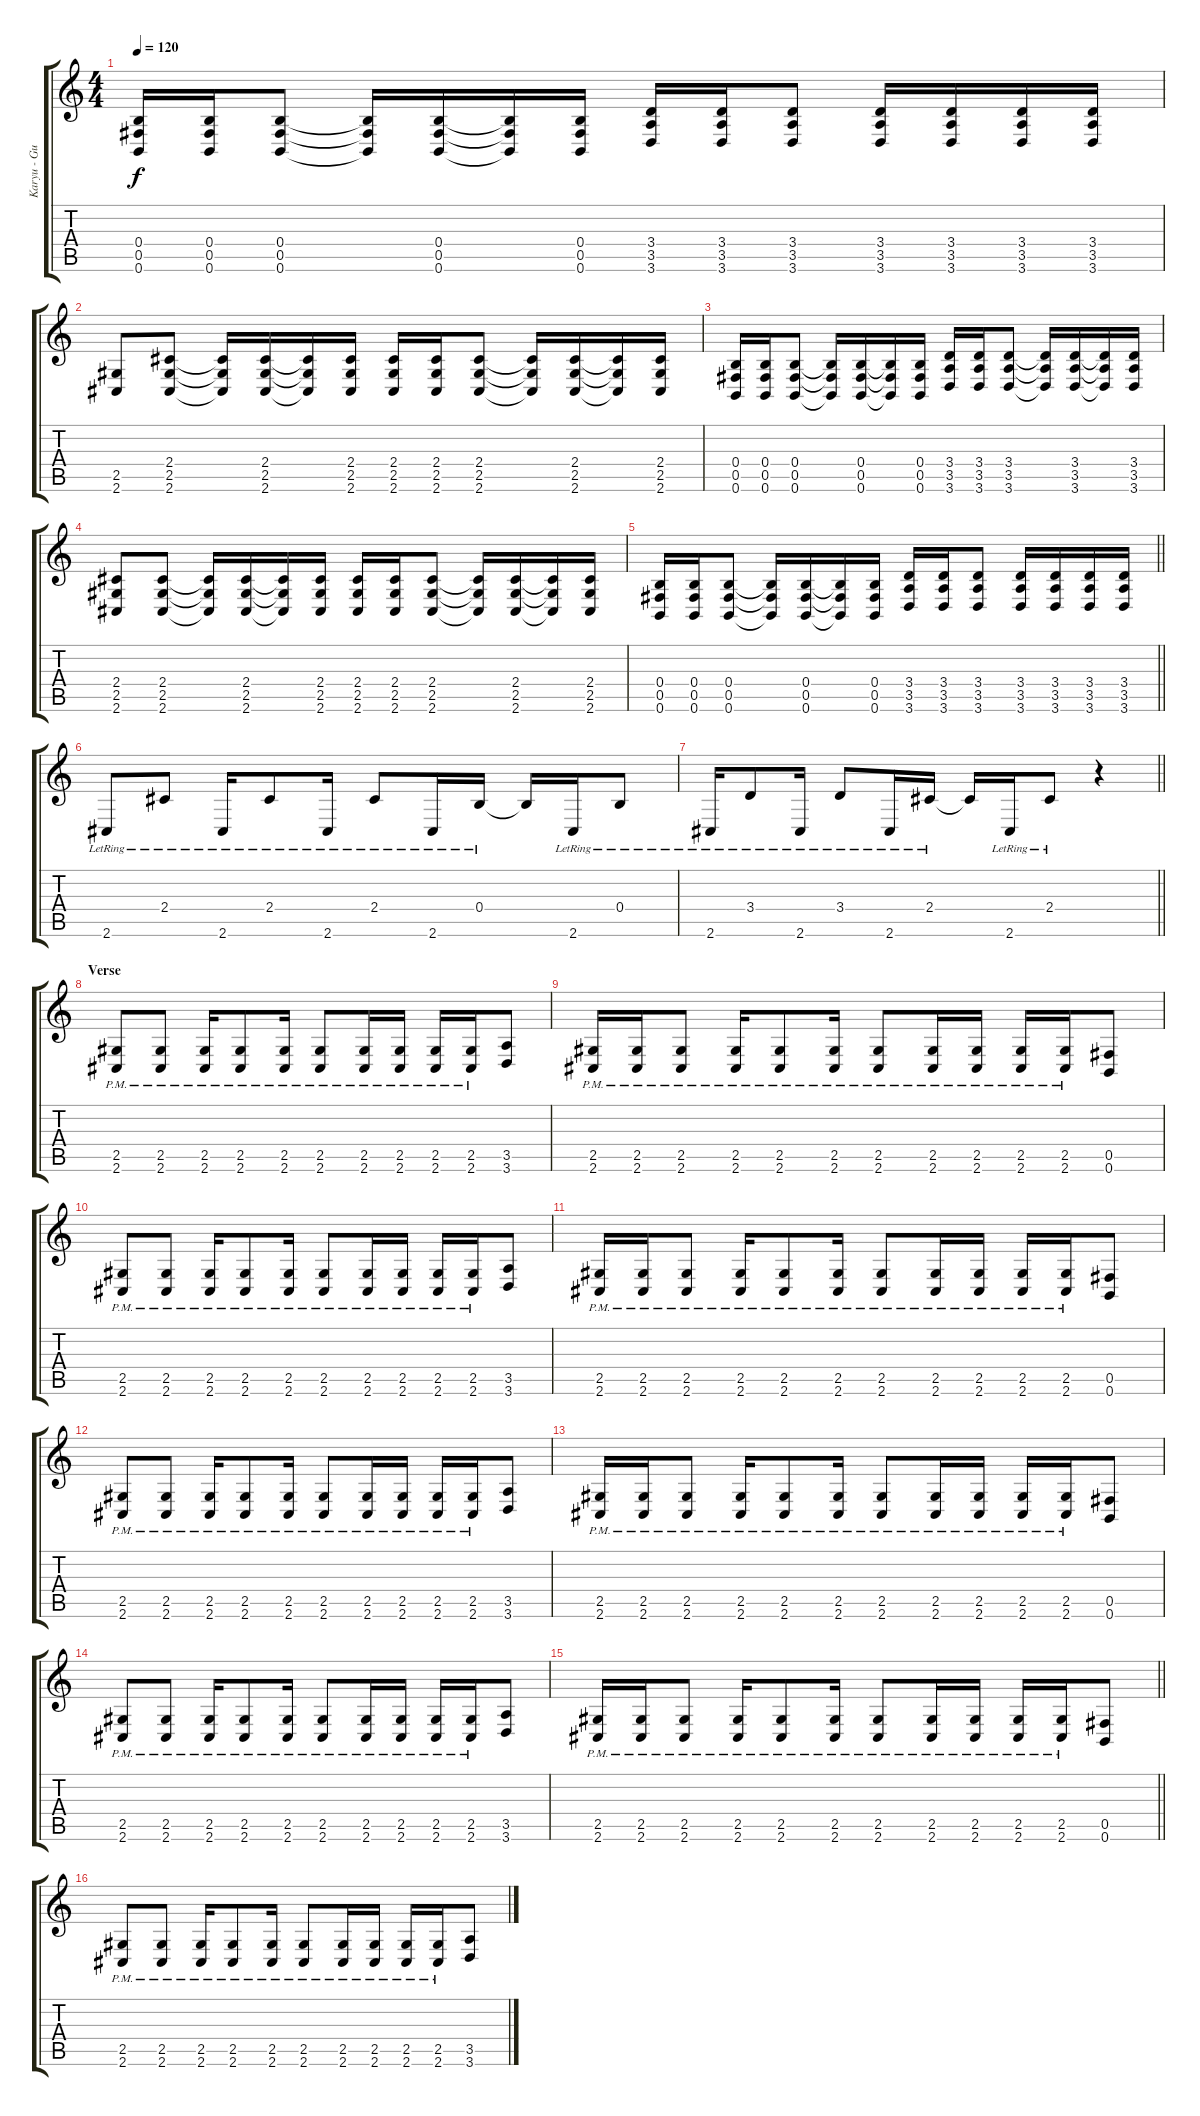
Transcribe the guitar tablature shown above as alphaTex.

\track ("Karyu - Guitar 2" "Karyu - Gu") {instrument distortionguitar}
\staff {score tabs}
\tuning (Db4 Ab3 E3 B2 Gb2 B1) {hide}
\ts (4 4)
\tempo 120
\clef g2
\ks c
(0.4 0.5 0.6).16{dy f} (0.4 0.5 0.6).16 (0.4 0.5 0.6).8 (0.4{t} 0.5{t} 0.6{t}).16 (0.4 0.5 0.6).16 (0.4{t} 0.5{t} 0.6{t}).16 (0.4 0.5 0.6).16 (3.4 3.5 3.6).16 (3.4 3.5 3.6).16 (3.4 3.5 3.6).8 (3.4 3.5 3.6).16 (3.4 3.5 3.6).16 (3.4 3.5 3.6).16 (3.4 3.5 3.6).16 |
(2.5 2.6).8 (2.4 2.5 2.6).8 (2.4{t} 2.5{t} 2.6{t}).16 (2.4 2.5 2.6).16 (2.4{t} 2.5{t} 2.6{t}).16 (2.4 2.5 2.6).16 (2.4 2.5 2.6).16 (2.4 2.5 2.6).16 (2.4 2.5 2.6).8 (2.4{t} 2.5{t} 2.6{t}).16 (2.4 2.5 2.6).16 (2.4{t} 2.5{t} 2.6{t}).16 (2.4 2.5 2.6).16 |
(0.4 0.5 0.6).16 (0.4 0.5 0.6).16 (0.4 0.5 0.6).8 (0.4{t} 0.5{t} 0.6{t}).16 (0.4 0.5 0.6).16 (0.4{t} 0.5{t} 0.6{t}).16 (0.4 0.5 0.6).16 (3.4 3.5 3.6).16 (3.4 3.5 3.6).16 (3.4 3.5 3.6).8 (3.4{t} 3.5{t} 3.6{t}).16 (3.4 3.5 3.6).16 (3.4{t} 3.5{t} 3.6{t}).16 (3.4 3.5 3.6).16 |
(2.4 2.5 2.6).8 (2.4 2.5 2.6).8 (2.4{t} 2.5{t} 2.6{t}).16 (2.4 2.5 2.6).16 (2.4{t} 2.5{t} 2.6{t}).16 (2.4 2.5 2.6).16 (2.4 2.5 2.6).16 (2.4 2.5 2.6).16 (2.4 2.5 2.6).8 (2.4{t} 2.5{t} 2.6{t}).16 (2.4 2.5 2.6).16 (2.4{t} 2.5{t} 2.6{t}).16 (2.4 2.5 2.6).16 |
\barLineRight lightlight
(0.4 0.5 0.6).16 (0.4 0.5 0.6).16 (0.4 0.5 0.6).8 (0.4{t} 0.5{t} 0.6{t}).16 (0.4 0.5 0.6).16 (0.4{t} 0.5{t} 0.6{t}).16 (0.4 0.5 0.6).16 (3.4 3.5 3.6).16 (3.4 3.5 3.6).16 (3.4 3.5 3.6).8 (3.4 3.5 3.6).16 (3.4 3.5 3.6).16 (3.4 3.5 3.6).16 (3.4 3.5 3.6).16 |
2.6{lr}.8 2.4{lr}.8 2.6{lr}.16 2.4{lr}.8 2.6{lr}.16 2.4{lr}.8 2.6{lr}.16 0.4{lr}.16 0.4{t}.16 2.6{lr}.16 0.4{lr}.8 |
\barLineRight lightlight
2.6{lr}.16 3.4{lr}.8 2.6{lr}.16 3.4{lr}.8 2.6{lr}.16 2.4{lr}.16 2.4{t}.16 2.6{lr}.16 2.4{lr}.8 r.4 |
\section ("" "Verse")
(2.5{pm} 2.6{pm}).8 (2.5{pm} 2.6{pm}).8 (2.5{pm} 2.6{pm}).16 (2.5{pm} 2.6{pm}).8 (2.5{pm} 2.6{pm}).16 (2.5{pm} 2.6{pm}).8 (2.5{pm} 2.6{pm}).16 (2.5{pm} 2.6{pm}).16 (2.5{pm} 2.6{pm}).16 (2.5{pm} 2.6{pm}).16 (3.5 3.6).8 |
(2.5{pm} 2.6{pm}).16 (2.5{pm} 2.6{pm}).16 (2.5{pm} 2.6{pm}).8 (2.5{pm} 2.6{pm}).16 (2.5{pm} 2.6{pm}).8 (2.5{pm} 2.6{pm}).16 (2.5{pm} 2.6{pm}).8 (2.5{pm} 2.6{pm}).16 (2.5{pm} 2.6{pm}).16 (2.5{pm} 2.6{pm}).16 (2.5{pm} 2.6{pm}).16 (0.5 0.6).8 |
(2.5{pm} 2.6{pm}).8 (2.5{pm} 2.6{pm}).8 (2.5{pm} 2.6{pm}).16 (2.5{pm} 2.6{pm}).8 (2.5{pm} 2.6{pm}).16 (2.5{pm} 2.6{pm}).8 (2.5{pm} 2.6{pm}).16 (2.5{pm} 2.6{pm}).16 (2.5{pm} 2.6{pm}).16 (2.5{pm} 2.6{pm}).16 (3.5 3.6).8 |
(2.5{pm} 2.6{pm}).16 (2.5{pm} 2.6{pm}).16 (2.5{pm} 2.6{pm}).8 (2.5{pm} 2.6{pm}).16 (2.5{pm} 2.6{pm}).8 (2.5{pm} 2.6{pm}).16 (2.5{pm} 2.6{pm}).8 (2.5{pm} 2.6{pm}).16 (2.5{pm} 2.6{pm}).16 (2.5{pm} 2.6{pm}).16 (2.5{pm} 2.6{pm}).16 (0.5 0.6).8 |
(2.5{pm} 2.6{pm}).8 (2.5{pm} 2.6{pm}).8 (2.5{pm} 2.6{pm}).16 (2.5{pm} 2.6{pm}).8 (2.5{pm} 2.6{pm}).16 (2.5{pm} 2.6{pm}).8 (2.5{pm} 2.6{pm}).16 (2.5{pm} 2.6{pm}).16 (2.5{pm} 2.6{pm}).16 (2.5{pm} 2.6{pm}).16 (3.5 3.6).8 |
(2.5{pm} 2.6{pm}).16 (2.5{pm} 2.6{pm}).16 (2.5{pm} 2.6{pm}).8 (2.5{pm} 2.6{pm}).16 (2.5{pm} 2.6{pm}).8 (2.5{pm} 2.6{pm}).16 (2.5{pm} 2.6{pm}).8 (2.5{pm} 2.6{pm}).16 (2.5{pm} 2.6{pm}).16 (2.5{pm} 2.6{pm}).16 (2.5{pm} 2.6{pm}).16 (0.5 0.6).8 |
(2.5{pm} 2.6{pm}).8 (2.5{pm} 2.6{pm}).8 (2.5{pm} 2.6{pm}).16 (2.5{pm} 2.6{pm}).8 (2.5{pm} 2.6{pm}).16 (2.5{pm} 2.6{pm}).8 (2.5{pm} 2.6{pm}).16 (2.5{pm} 2.6{pm}).16 (2.5{pm} 2.6{pm}).16 (2.5{pm} 2.6{pm}).16 (3.5 3.6).8 |
\barLineRight lightlight
(2.5{pm} 2.6{pm}).16 (2.5{pm} 2.6{pm}).16 (2.5{pm} 2.6{pm}).8 (2.5{pm} 2.6{pm}).16 (2.5{pm} 2.6{pm}).8 (2.5{pm} 2.6{pm}).16 (2.5{pm} 2.6{pm}).8 (2.5{pm} 2.6{pm}).16 (2.5{pm} 2.6{pm}).16 (2.5{pm} 2.6{pm}).16 (2.5{pm} 2.6{pm}).16 (0.5 0.6).8 |
\section ("" "")
(2.5{pm} 2.6{pm}).8 (2.5{pm} 2.6{pm}).8 (2.5{pm} 2.6{pm}).16 (2.5{pm} 2.6{pm}).8 (2.5{pm} 2.6{pm}).16 (2.5{pm} 2.6{pm}).8 (2.5{pm} 2.6{pm}).16 (2.5{pm} 2.6{pm}).16 (2.5{pm} 2.6{pm}).16 (2.5{pm} 2.6{pm}).16 (3.5 3.6).8
